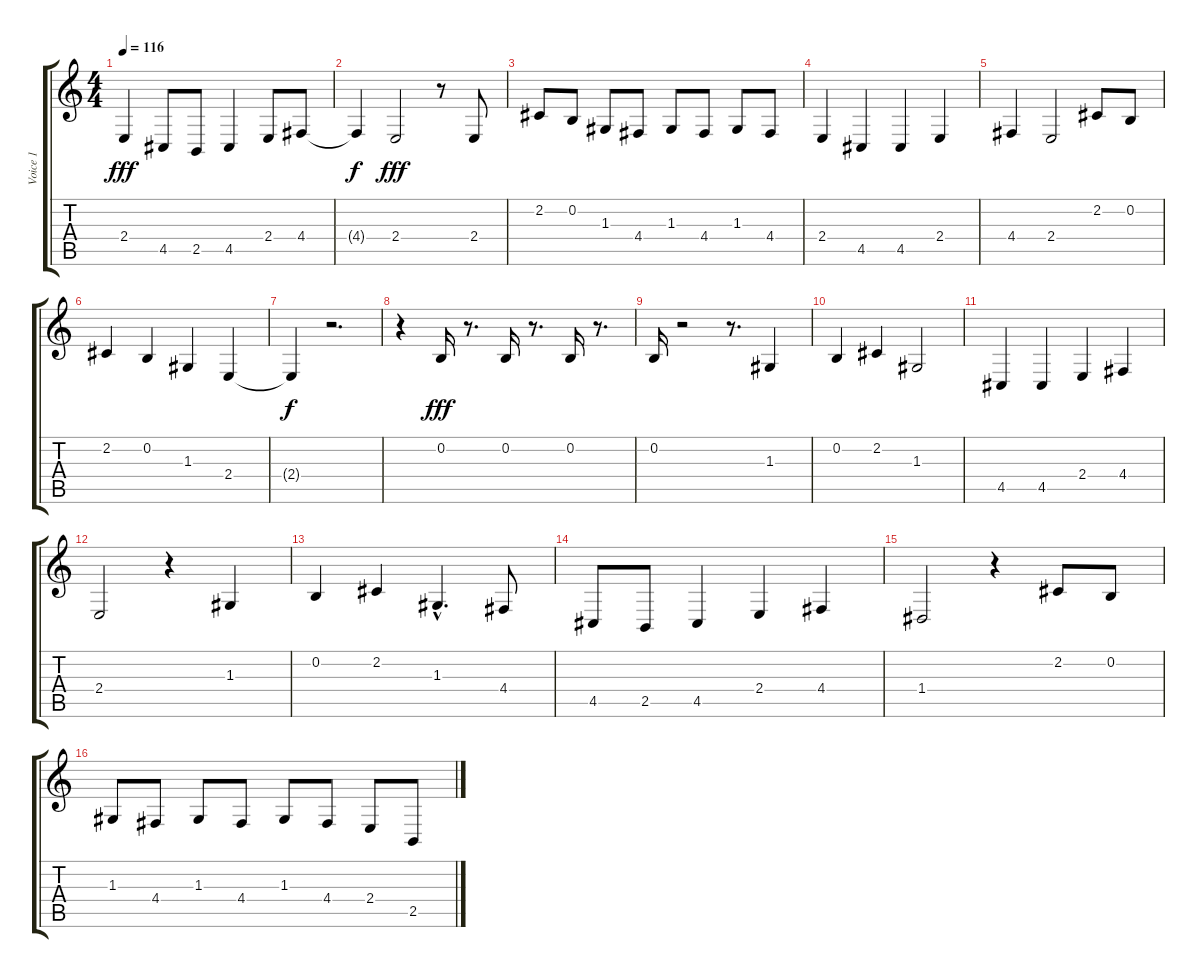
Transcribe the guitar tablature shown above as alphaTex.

\track ("Voice 1" "Voice 1") {instrument choiraahs}
\staff {score tabs}
\tuning (E4 B3 G3 D3 A2 E2) {hide}
\ts (4 4)
\tempo 116
\clef g2
\ks c
2.4.4{dy fff} 4.5.8 2.5.8 4.5.4 2.4.8 4.4.8 |
4.4{t}.4{dy f} 2.4.2{dy fff} r.8 2.4.8 |
2.2.8 0.2.8 1.3.8 4.4.8 1.3.8 4.4.8 1.3.8 4.4.8 |
2.4.4 4.5.4 4.5.4 2.4.4 |
4.4.4 2.4.2 2.2.8 0.2.8 |
2.2.4 0.2.4 1.3.4 2.4.4 |
2.4{t}.4{dy f} r.2{d} |
r.4 0.2.16{dy fff} r.8{d} 0.2.16 r.8{d} 0.2.16 r.8{d} |
0.2.16 r.2 r.8{d} 1.3.4 |
0.2.4 2.2.4 1.3.2 |
4.5.4 4.5.4 2.4.4 4.4.4 |
2.4.2 r.4 1.3.4 |
0.2.4 2.2.4 1.3{hac}.4{d} 4.4.8 |
4.5.8 2.5.8 4.5.4 2.4.4 4.4.4 |
1.4.2 r.4 2.2.8 0.2.8 |
1.3.8 4.4.8 1.3.8 4.4.8 1.3.8 4.4.8 2.4.8 2.5.8
